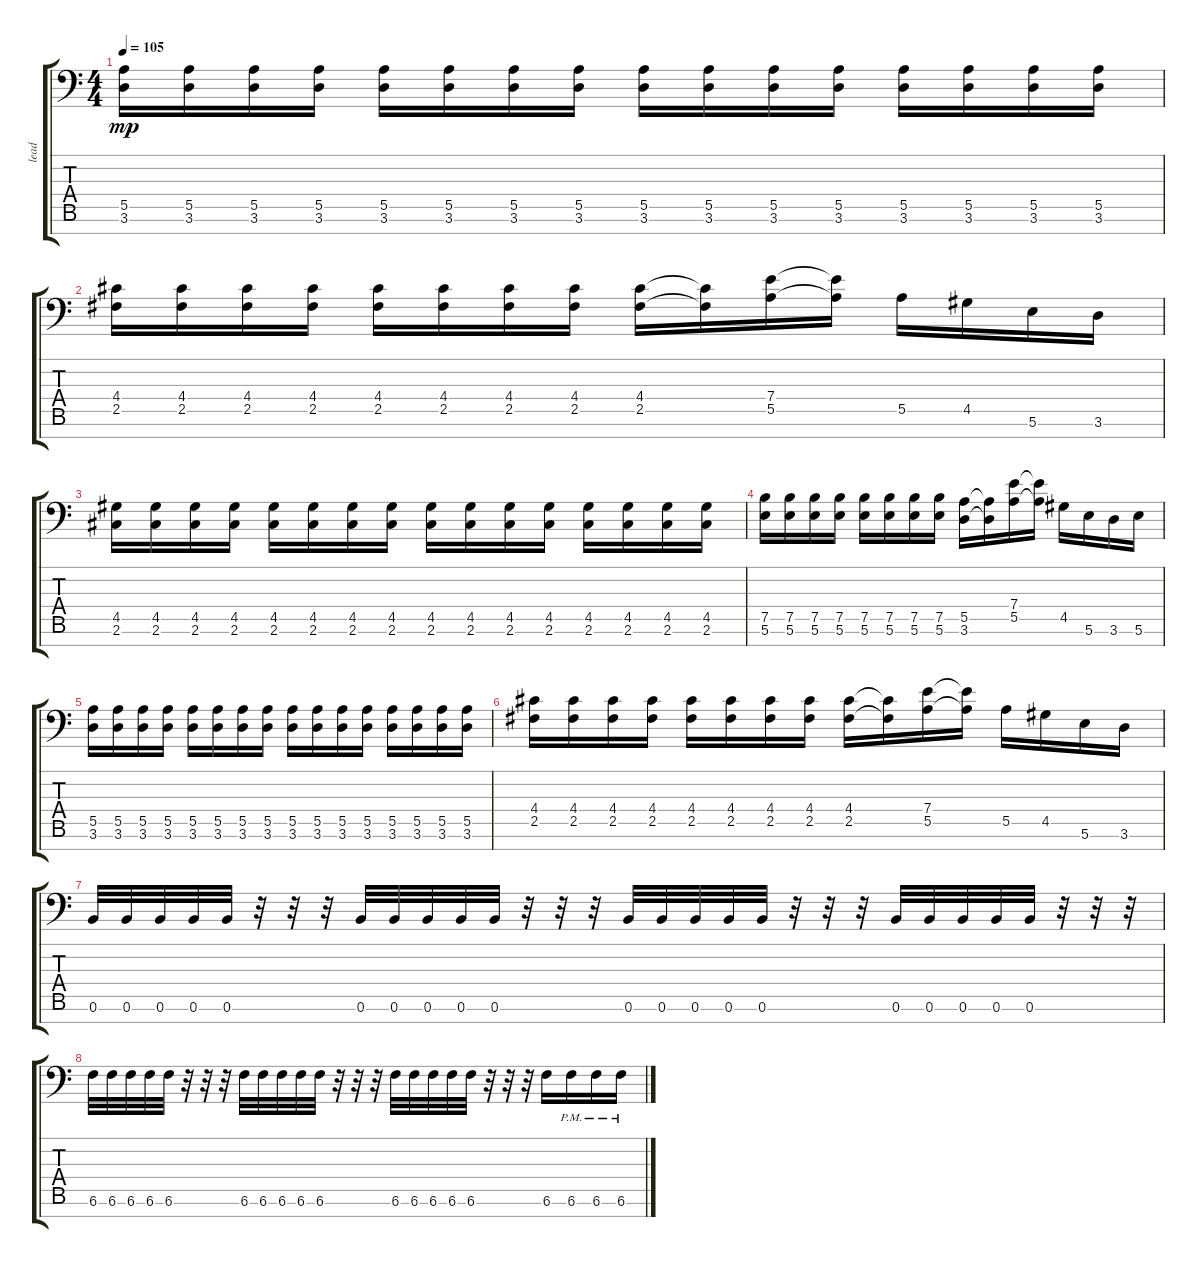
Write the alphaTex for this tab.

\track ("lead" "lead") {instrument distortionguitar}
\staff {score tabs}
\tuning (B3 G3 D3 A2 E2 B1 Gb1) {hide}
\ts (4 4)
\tempo 105
\clef f4
\ks c
(5.5 3.6).16{dy mp} (5.5 3.6).16 (5.5 3.6).16 (5.5 3.6).16 (5.5 3.6).16 (5.5 3.6).16 (5.5 3.6).16 (5.5 3.6).16 (5.5 3.6).16 (5.5 3.6).16 (5.5 3.6).16 (5.5 3.6).16 (5.5 3.6).16 (5.5 3.6).16 (5.5 3.6).16 (5.5 3.6).16 |
(4.4 2.5).16 (4.4 2.5).16 (4.4 2.5).16 (4.4 2.5).16 (4.4 2.5).16 (4.4 2.5).16 (4.4 2.5).16 (4.4 2.5).16 (4.4 2.5).16 (4.4{t} 2.5{t}).16 (7.4 5.5).16 (7.4{t} 5.5{t}).16 5.5.16 4.5.16 5.6.16 3.6.16 |
(4.5 2.6).16 (4.5 2.6).16 (4.5 2.6).16 (4.5 2.6).16 (4.5 2.6).16 (4.5 2.6).16 (4.5 2.6).16 (4.5 2.6).16 (4.5 2.6).16 (4.5 2.6).16 (4.5 2.6).16 (4.5 2.6).16 (4.5 2.6).16 (4.5 2.6).16 (4.5 2.6).16 (4.5 2.6).16 |
(7.5 5.6).16 (7.5 5.6).16 (7.5 5.6).16 (7.5 5.6).16 (7.5 5.6).16 (7.5 5.6).16 (7.5 5.6).16 (7.5 5.6).16 (5.5 3.6).16 (5.5{t} 3.6{t}).16 (7.4 5.5).16 (7.4{t} 5.5{t}).16 4.5.16 5.6.16 3.6.16 5.6.16 |
(5.5 3.6).16 (5.5 3.6).16 (5.5 3.6).16 (5.5 3.6).16 (5.5 3.6).16 (5.5 3.6).16 (5.5 3.6).16 (5.5 3.6).16 (5.5 3.6).16 (5.5 3.6).16 (5.5 3.6).16 (5.5 3.6).16 (5.5 3.6).16 (5.5 3.6).16 (5.5 3.6).16 (5.5 3.6).16 |
(4.4 2.5).16 (4.4 2.5).16 (4.4 2.5).16 (4.4 2.5).16 (4.4 2.5).16 (4.4 2.5).16 (4.4 2.5).16 (4.4 2.5).16 (4.4 2.5).16 (4.4{t} 2.5{t}).16 (7.4 5.5).16 (7.4{t} 5.5{t}).16 5.5.16 4.5.16 5.6.16 3.6.16 |
0.6.32 0.6.32 0.6.32 0.6.32 0.6.32 r.32 r.32 r.32 0.6.32 0.6.32 0.6.32 0.6.32 0.6.32 r.32 r.32 r.32 0.6.32 0.6.32 0.6.32 0.6.32 0.6.32 r.32 r.32 r.32 0.6.32 0.6.32 0.6.32 0.6.32 0.6.32 r.32 r.32 r.32 |
6.6.32 6.6.32 6.6.32 6.6.32 6.6.32 r.32 r.32 r.32 6.6.32 6.6.32 6.6.32 6.6.32 6.6.32 r.32 r.32 r.32 6.6.32 6.6.32 6.6.32 6.6.32 6.6.32 r.32 r.32 r.32 6.6.16 6.6{pm}.16 6.6{pm}.16 6.6{pm}.16
